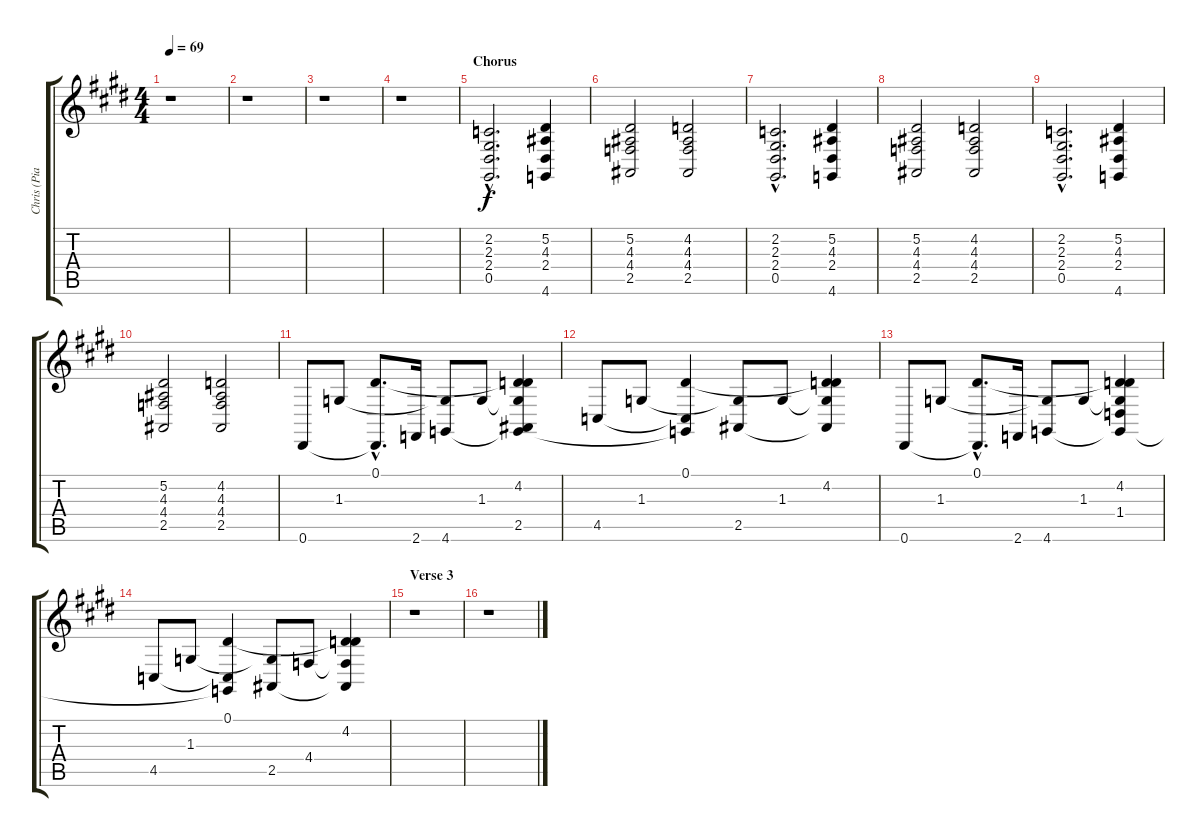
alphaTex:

\track ("Chris (Piano)" "Chris (Pia") {instrument acousticgrandpiano}
\staff {score tabs}
\tuning (Eb4 Bb3 Gb3 Db3 Ab2 Eb2) {hide}
\ts (4 4)
\tempo 69
\clef g2
\ks e
r.1{dy f} |
r.1 |
r.1 |
r.1 |
\section ("" "Chorus")
(2.2{hac} 2.3{hac} 2.4{hac} 0.5{hac}).2{d} (5.2 4.3 2.4 4.6).4 |
(5.2 4.3 4.4 2.5).2 (4.2 4.3 4.4 2.5).2 |
(2.2{hac} 2.3{hac} 2.4{hac} 0.5{hac}).2{d} (5.2 4.3 2.4 4.6).4 |
(5.2 4.3 4.4 2.5).2 (4.2 4.3 4.4 2.5).2 |
(2.2{hac} 2.3{hac} 2.4{hac} 0.5{hac}).2{d} (5.2 4.3 2.4 4.6).4 |
(5.2 4.3 4.4 2.5).2 (4.2 4.3 4.4 2.5).2 |
0.6.8 1.3.8 (0.1{hac} 0.6{hac t}).8{d} 2.6.16 (1.3{t} 4.6).8 1.3.8 (0.1{t} 4.2 1.3{t} 2.5 4.6{t}).4 |
4.5.8 1.3.8 (0.1 4.5{t} 4.6{t}).4 (1.3{t} 2.5).8 1.3.8 (0.1{t} 4.2 1.3{t} 2.5{t}).4 |
0.6.8 1.3.8 (0.1{hac} 0.6{hac t}).8{d} 2.6.16 (1.3{t} 4.6).8 1.3.8 (0.1{t} 4.2 1.3{t} 1.4 4.6{t}).4 |
4.5.8 1.3.8 (0.1 4.5{t} 4.6{t}).4 (1.3{t} 2.5).8 4.4.8 (0.1{t} 4.2 4.4{t} 2.5{t}).4 |
\section ("" "Verse 3")
r.1 |
r.1
